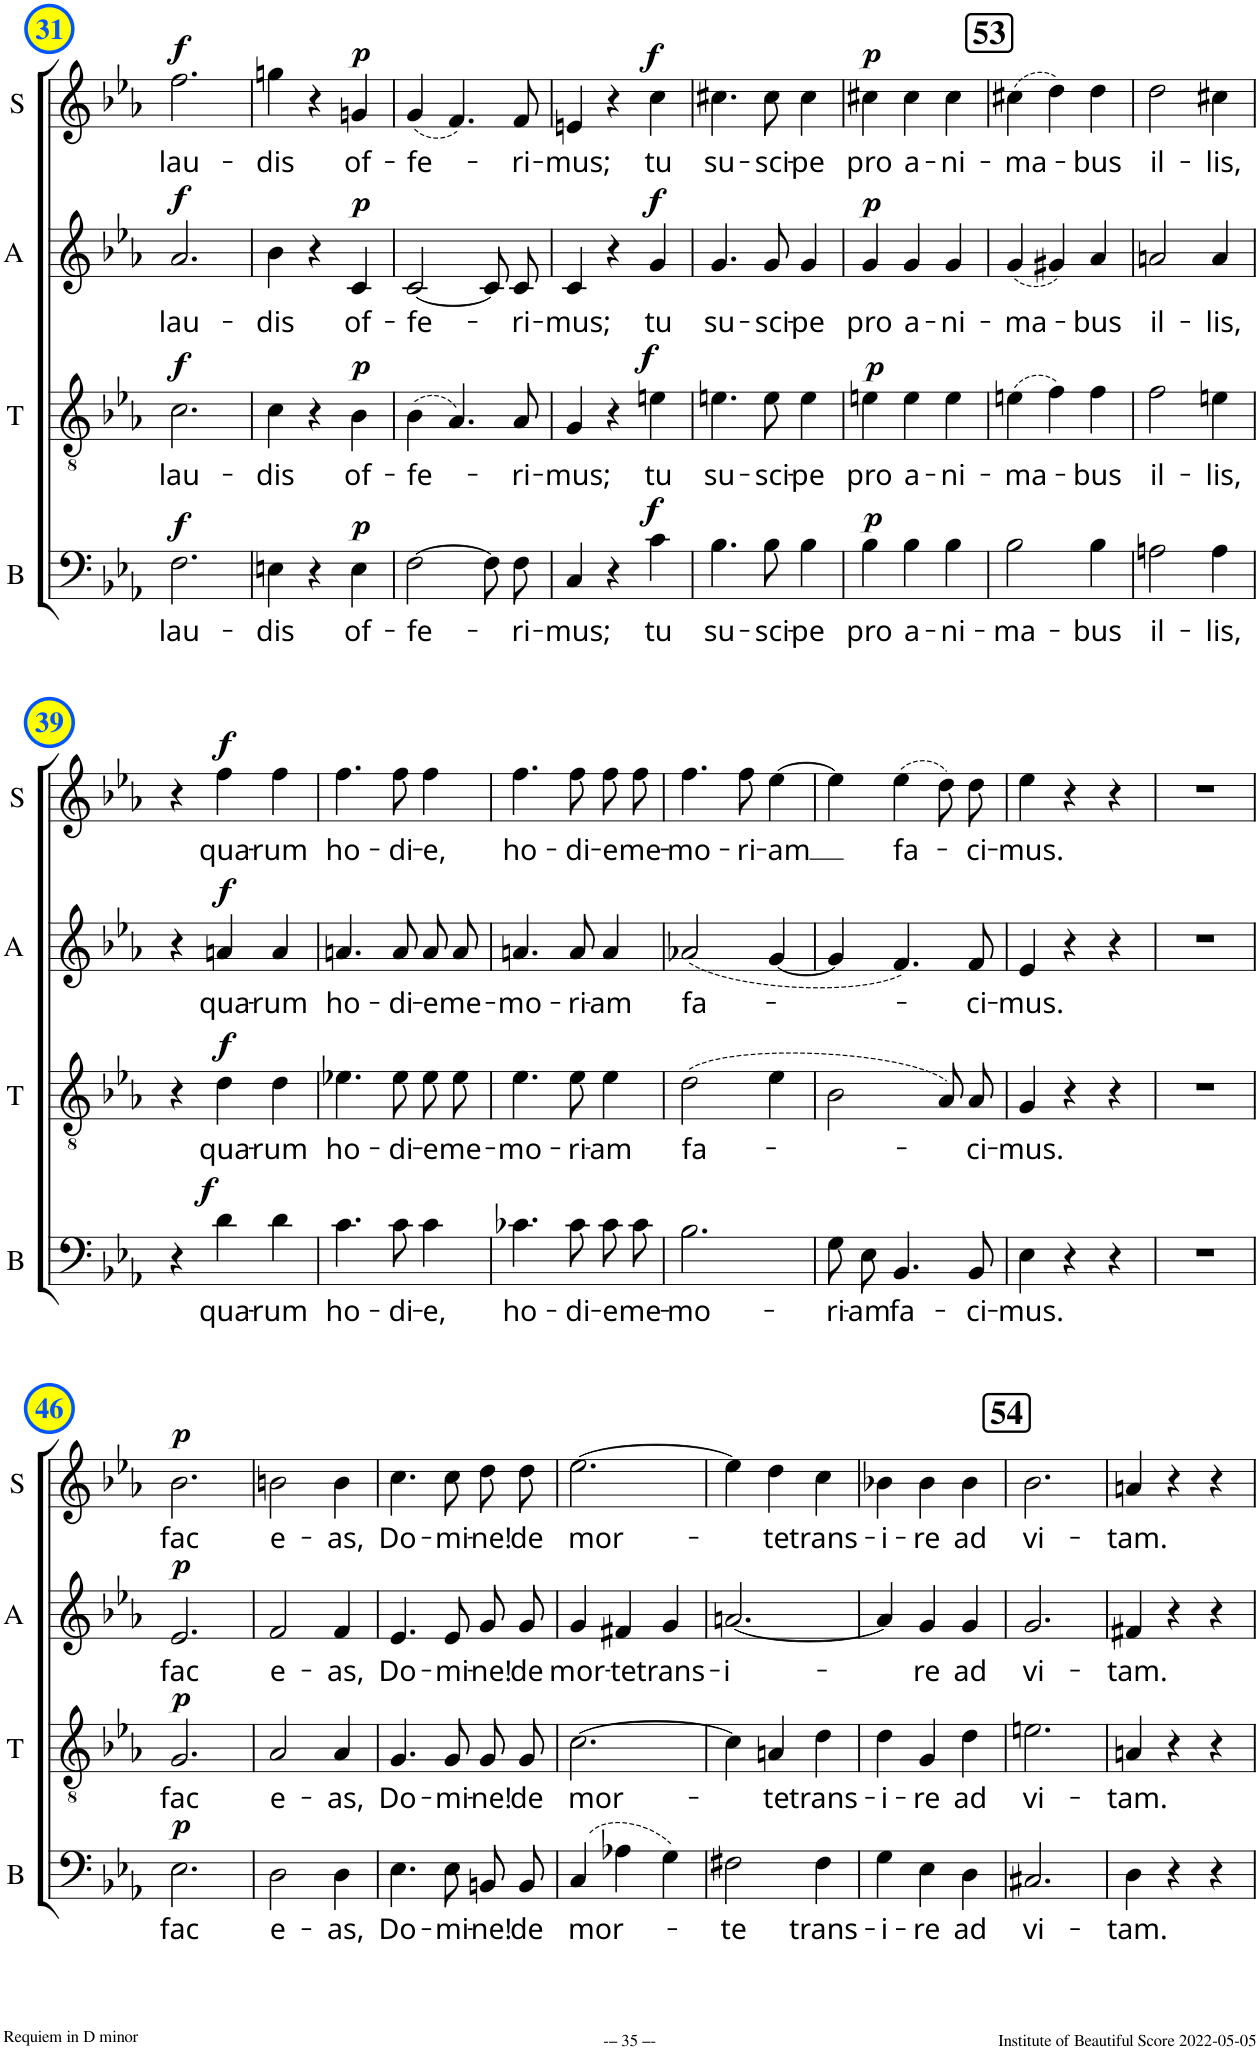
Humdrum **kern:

**kern	**text	**dynam	**kern	**text	**dynam	**kern	**text	**dynam	**kern	**text	**dynam
*part4	*part4	*part4	*part3	*part3	*part3	*part2	*part2	*part2	*part1	*part1	*part1
*staff4	*staff4	*staff4	*staff3	*staff3	*staff3	*staff2	*staff2	*staff2	*staff1	*staff1	*staff1
*I"B	*	*	*I"T	*	*	*I"A	*	*	*I"S	*	*
*I'B	*	*	*I'T	*	*	*I'A	*	*	*I'S	*	*
!!LO:PB:g=z
*clefF4	*	*	*clefGv2	*	*	*clefG2	*	*	*clefG2	*	*
*k[b-e-a-]	*	*	*k[b-e-a-]	*	*	*k[b-e-a-]	*	*	*k[b-e-a-]	*	*
*M3/4	*	*	*M3/4	*	*	*M3/4	*	*	*M3/4	*	*
=31	=31	=31	=31	=31	=31	=31	=31	=31	=31	=31	=31
!	!LO:LY:b	!LO:DY:a	!	!LO:LY:b	!LO:DY:a	!	!LO:LY:b	!LO:DY:a	!	!LO:LY:b	!LO:DY:a
2.F\	lau-	f	2.c\	lau-	f	2.a-/	lau-	f	2.ff\	lau-	f
=32	=32	=32	=32	=32	=32	=32	=32	=32	=32	=32	=32
!	!LO:LY:b	!	!	!LO:LY:b	!	!	!LO:LY:b	!	!	!LO:LY:b	!
4En\	-dis	.	4c\	-dis	.	4b-\	-dis	.	4ggn\	-dis	.
4r	.	.	4r	.	.	4r	.	.	4r	.	.
!	!LO:LY:b	!LO:DY:a	!	!LO:LY:b	!LO:DY:a	!	!LO:LY:b	!LO:DY:a	!	!LO:LY:b	!LO:DY:a
4E\	of-	p	4B-\	of-	p	4c/	of-	p	4gn/	of-	p
=33	=33	=33	=33	=33	=33	=33	=33	=33	=33	=33	=33
!	!LO:LY:b	!	!	!LO:LY:b	!	!	!LO:LY:b	!	!	!LO:LY:b	!
[2F\	-fe-	.	(4B-\	-fe-	.	[2c/	-fe-	.	(4g/	-fe-	.
.	.	.	4.A-/)	.	.	.	.	.	4.f/)	.	.
8F\L]	.	.	.	.	.	8c/L]	.	.	.	.	.
!	!LO:LY:b	!	!	!LO:LY:b	!	!	!LO:LY:b	!	!	!LO:LY:b	!
8F\J	-ri-	.	8A-/	-ri-	.	8c/J	-ri-	.	8f/	-ri-	.
=34	=34	=34	=34	=34	=34	=34	=34	=34	=34	=34	=34
!	!LO:LY:b	!	!	!LO:LY:b	!	!	!LO:LY:b	!	!	!LO:LY:b	!
4C/	-mus;	.	4G/	-mus;	.	4c/	-mus;	.	4en/	-mus;	.
4r	.	.	4r	.	.	4r	.	.	4r	.	.
!	!LO:LY:b	!LO:DY:a	!	!LO:LY:b	!LO:DY:a	!	!LO:LY:b	!LO:DY:a	!	!LO:LY:b	!LO:DY:a
4c\	tu	f	4en\	tu	f	4g/	tu	f	4cc\	tu	f
=35	=35	=35	=35	=35	=35	=35	=35	=35	=35	=35	=35
!	!LO:LY:b	!	!	!LO:LY:b	!	!	!LO:LY:b	!	!	!LO:LY:b	!
4.B-\	su-	.	4.en\	su-	.	4.g/	su-	.	4.cc#X\	su-	.
!	!LO:LY:b	!	!	!LO:LY:b	!	!	!LO:LY:b	!	!	!LO:LY:b	!
8B-\	-sci-	.	8e\	-sci-	.	8g/	-sci-	.	8cc#\	-sci-	.
!	!LO:LY:b	!	!	!LO:LY:b	!	!	!LO:LY:b	!	!	!LO:LY:b	!
4B-\	-pe	.	4e\	-pe	.	4g/	-pe	.	4cc#\	-pe	.
=36	=36	=36	=36	=36	=36	=36	=36	=36	=36	=36	=36
!	!LO:LY:b	!LO:DY:a	!	!LO:LY:b	!LO:DY:a	!	!LO:LY:b	!LO:DY:a	!	!LO:LY:b	!LO:DY:a
4B-\	pro	p	4en\	pro	p	4g/	pro	p	4cc#X\	pro	p
!	!LO:LY:b	!	!	!LO:LY:b	!	!	!LO:LY:b	!	!	!LO:LY:b	!
4B-\	a-	.	4e\	a-	.	4g/	a-	.	4cc#\	a-	.
!	!LO:LY:b	!	!	!LO:LY:b	!	!	!LO:LY:b	!	!	!LO:LY:b	!
4B-\	-ni-	.	4e\	-ni-	.	4g/	-ni-	.	4cc#\	-ni-	.
!!LO:REH:place=s1:a:B:cj:fs=14:t=53
=37	=37	=37	=37	=37	=37	=37	=37	=37	=37	=37	=37
!	!LO:LY:b	!	!	!LO:LY:b	!	!	!LO:LY:b	!	!	!LO:LY:b	!
2B-\	-ma-	.	(4en\	-ma-	.	(4g/	-ma-	.	(>4cc#X\	-ma-	.
.	.	.	4f\)	.	.	4g#X/)	.	.	4dd\)	.	.
!	!LO:LY:b	!	!	!LO:LY:b	!	!	!LO:LY:b	!	!	!LO:LY:b	!
4B-\	-bus	.	4f\	-bus	.	4a-/	-bus	.	4dd\	-bus	.
=38	=38	=38	=38	=38	=38	=38	=38	=38	=38	=38	=38
!	!LO:LY:b	!	!	!LO:LY:b	!	!	!LO:LY:b	!	!	!LO:LY:b	!
2An\	il-	.	2f\	il-	.	2an/	il-	.	2dd\	il-	.
!	!LO:LY:b	!	!	!LO:LY:b	!	!	!LO:LY:b	!	!	!LO:LY:b	!
4A\	-lis,	.	4en\	-lis,	.	4a/	-lis,	.	4cc#X\	-lis,	.
!!LO:LB:g=z
=39	=39	=39	=39	=39	=39	=39	=39	=39	=39	=39	=39
4r	.	.	4r	.	.	4r	.	.	4r	.	.
!	!LO:LY:b	!LO:DY:a	!	!LO:LY:b	!LO:DY:a	!	!LO:LY:b	!LO:DY:a	!	!LO:LY:b	!LO:DY:a
4d\	qua-	f	4d\	qua-	f	4an/	qua-	f	4ff\	qua-	f
!	!LO:LY:b	!	!	!LO:LY:b	!	!	!LO:LY:b	!	!	!LO:LY:b	!
4d\	-rum	.	4d\	-rum	.	4a/	-rum	.	4ff\	-rum	.
=40	=40	=40	=40	=40	=40	=40	=40	=40	=40	=40	=40
!	!LO:LY:b	!	!	!LO:LY:b	!	!	!LO:LY:b	!	!	!LO:LY:b	!
4.c\	ho-	.	4.e-X\	ho-	.	4.an/	ho-	.	4.ff\	ho-	.
!	!LO:LY:b	!	!	!LO:LY:b	!	!	!LO:LY:b	!	!	!LO:LY:b	!
8c\	-di-	.	8e-\	-di-	.	8a/	-di-	.	8ff\	-di-	.
!	!LO:LY:b	!	!	!LO:LY:b	!	!	!LO:LY:b	!	!	!LO:LY:b	!
4c,\	-e,	.	8e-\L	-e	.	8a/L	-e	.	4ff'~\	-e,	.
!	!	!	!	!LO:LY:b	!	!	!LO:LY:b	!	!	!	!
.	.	.	8e-\J	me-	.	8a/J	me-	.	.	.	.
=41	=41	=41	=41	=41	=41	=41	=41	=41	=41	=41	=41
!	!LO:LY:b	!	!	!LO:LY:b	!	!	!LO:LY:b	!	!	!LO:LY:b	!
4.c-X\	ho-	.	4.e-\	-mo-	.	4.an/	-mo-	.	4.ff\	ho-	.
!	!LO:LY:b	!	!	!LO:LY:b	!	!	!LO:LY:b	!	!	!LO:LY:b	!
8c-\	-di-	.	8e-\	-ri-	.	8a/	-ri-	.	8ff\	-di-	.
!	!LO:LY:b	!	!	!LO:LY:b	!	!	!LO:LY:b	!	!	!LO:LY:b	!
8c-\L	-e	.	4e-\	-am	.	4a/	-am	.	8ff\L	-e	.
!	!LO:LY:b	!	!	!	!	!	!	!	!	!LO:LY:b	!
8c-\J	me-	.	.	.	.	.	.	.	8ff\J	me-	.
=42	=42	=42	=42	=42	=42	=42	=42	=42	=42	=42	=42
!	!LO:LY:b	!	!	!LO:LY:b	!	!	!LO:LY:b	!	!	!LO:LY:b	!
2.B-\	-mo-	.	(2d\	fa-	.	(2a-X/	fa-	.	4.ff\	-mo-	.
!	!	!	!	!	!	!	!	!	!	!LO:LY:b	!
.	.	.	.	.	.	.	.	.	8ff\	-ri-	.
!	!	!	!	!	!	!	!	!	!	!LO:LY:b	!
.	.	.	4e-\	.	.	[4g/	.	.	[4ee-\	-am	.
=43	=43	=43	=43	=43	=43	=43	=43	=43	=43	=43	=43
!	!LO:LY:b	!	!	!	!	!	!	!	!	!	!
8G\L	-ri-	.	2B-\	.	.	4g/]	.	.	4ee-\]	.	.
!	!LO:LY:b	!	!	!	!	!	!	!	!	!	!
8E-\J	-am	.	.	.	.	.	.	.	.	.	.
!	!LO:LY:b	!	!	!	!	!	!	!	!	!LO:LY:b	!
4.BB-/	fa-	.	.	.	.	4.f/)	.	.	(4ee-\	fa-	.
.	.	.	8A-/L)	.	.	.	.	.	8dd\L)	.	.
!	!LO:LY:b	!	!	!LO:LY:b	!	!	!LO:LY:b	!	!	!LO:LY:b	!
8BB-/	-ci-	.	8A-/J	-ci-	.	8f/	-ci-	.	8dd\J	-ci-	.
=44	=44	=44	=44	=44	=44	=44	=44	=44	=44	=44	=44
!	!LO:LY:b	!	!	!LO:LY:b	!	!	!LO:LY:b	!	!	!LO:LY:b	!
4E-\	-mus.	.	4G/	-mus.	.	4e-/	-mus.	.	4ee-\	-mus.	.
4r	.	.	4r	.	.	4r	.	.	4r	.	.
4r	.	.	4r	.	.	4r	.	.	4r	.	.
=45	=45	=45	=45	=45	=45	=45	=45	=45	=45	=45	=45
2.r	.	.	2.r	.	.	2.r	.	.	2.r	.	.
!!LO:LB:g=z
=46	=46	=46	=46	=46	=46	=46	=46	=46	=46	=46	=46
!	!LO:LY:b	!LO:DY:a	!	!LO:LY:b	!LO:DY:a	!	!LO:LY:b	!LO:DY:a	!	!LO:LY:b	!LO:DY:a
2.E-\	fac	p	2.G/	fac	p	2.e-/	fac	p	2.b-\	fac	p
=47	=47	=47	=47	=47	=47	=47	=47	=47	=47	=47	=47
!	!LO:LY:b	!	!	!LO:LY:b	!	!	!LO:LY:b	!	!	!LO:LY:b	!
2D\	e-	.	2A-/	e-	.	2f/	e-	.	2bn\	e-	.
!	!LO:LY:b	!	!	!LO:LY:b	!	!	!LO:LY:b	!	!	!LO:LY:b	!
4D'~\	-as,	.	4A-'~/	-as,	.	4f'~/	-as,	.	4b'~\	-as,	.
=48	=48	=48	=48	=48	=48	=48	=48	=48	=48	=48	=48
!	!LO:LY:b	!	!	!LO:LY:b	!	!	!LO:LY:b	!	!	!LO:LY:b	!
4.E-\	Do-	.	4.G/	Do-	.	4.e-/	Do-	.	4.cc\	Do-	.
!	!LO:LY:b	!	!	!LO:LY:b	!	!	!LO:LY:b	!	!	!LO:LY:b	!
8E-\	-mi-	.	8G/	-mi-	.	8e-/	-mi-	.	8cc\	-mi-	.
!	!LO:LY:b	!	!	!LO:LY:b	!	!	!LO:LY:b	!	!	!LO:LY:b	!
8BBn'~/L	-ne!	.	8G'~/L	-ne!	.	8g'~/L	-ne!	.	8dd'~\L	-ne!	.
!	!LO:LY:b	!	!	!LO:LY:b	!	!	!LO:LY:b	!	!	!LO:LY:b	!
8BB/J	de	.	8G/J	de	.	8g/J	de	.	8dd\J	de	.
=49	=49	=49	=49	=49	=49	=49	=49	=49	=49	=49	=49
!	!LO:LY:b	!	!	!LO:LY:b	!	!	!LO:LY:b	!	!	!LO:LY:b	!
(>4C/	mor-	.	[2.c\	mor-	.	4g/	mor-	.	[2.ee-\	mor-	.
!	!	!	!	!	!	!	!LO:LY:b	!	!	!	!
4A-X\	.	.	.	.	.	4f#X/	-te	.	.	.	.
!	!	!	!	!	!	!	!LO:LY:b	!	!	!	!
4G\)	.	.	.	.	.	4g/	trans-	.	.	.	.
=50	=50	=50	=50	=50	=50	=50	=50	=50	=50	=50	=50
!	!LO:LY:b	!	!	!	!	!	!LO:LY:b	!	!	!	!
2F#X\	-te	.	4c\]	.	.	[2.an/	-i-	.	4ee-\]	.	.
!	!	!	!	!LO:LY:b	!	!	!	!	!	!LO:LY:b	!
.	.	.	4An/	-te	.	.	.	.	4dd\	-te	.
!	!LO:LY:b	!	!	!LO:LY:b	!	!	!	!	!	!LO:LY:b	!
4F#\	trans-	.	4d\	trans-	.	.	.	.	4cc\	trans-	.
=51	=51	=51	=51	=51	=51	=51	=51	=51	=51	=51	=51
!	!LO:LY:b	!	!	!LO:LY:b	!	!	!	!	!	!LO:LY:b	!
4G\	-i-	.	4d\	-i-	.	4a/]	.	.	4b-X\	-i-	.
!	!LO:LY:b	!	!	!LO:LY:b	!	!	!LO:LY:b	!	!	!LO:LY:b	!
4E-,\	-re	.	4G/	-re	.	4g/	-re	.	4b-\	-re	.
!	!LO:LY:b	!	!	!LO:LY:b	!	!	!LO:LY:b	!	!	!LO:LY:b	!
4D\	ad	.	4d\	ad	.	4g/	ad	.	4b-\	ad	.
!!LO:REH:place=s1:a:B:cj:fs=14:t=54
=52	=52	=52	=52	=52	=52	=52	=52	=52	=52	=52	=52
!	!LO:LY:b	!	!	!LO:LY:b	!	!	!LO:LY:b	!	!	!LO:LY:b	!
2.C#X/	vi-	.	2.en\	vi-	.	2.g/	vi-	.	2.b-\	vi-	.
=53	=53	=53	=53	=53	=53	=53	=53	=53	=53	=53	=53
!	!LO:LY:b	!	!	!LO:LY:b	!	!	!LO:LY:b	!	!	!LO:LY:b	!
4D\	-tam.	.	4An/	-tam.	.	4f#X/	-tam.	.	4an/	-tam.	.
4r	.	.	4r	.	.	4r	.	.	4r	.	.
4r	.	.	4r	.	.	4r	.	.	4r	.	.
=	=	=	=	=	=	=	=	=	=	=	=
*-	*-	*-	*-	*-	*-	*-	*-	*-	*-	*-	*-
